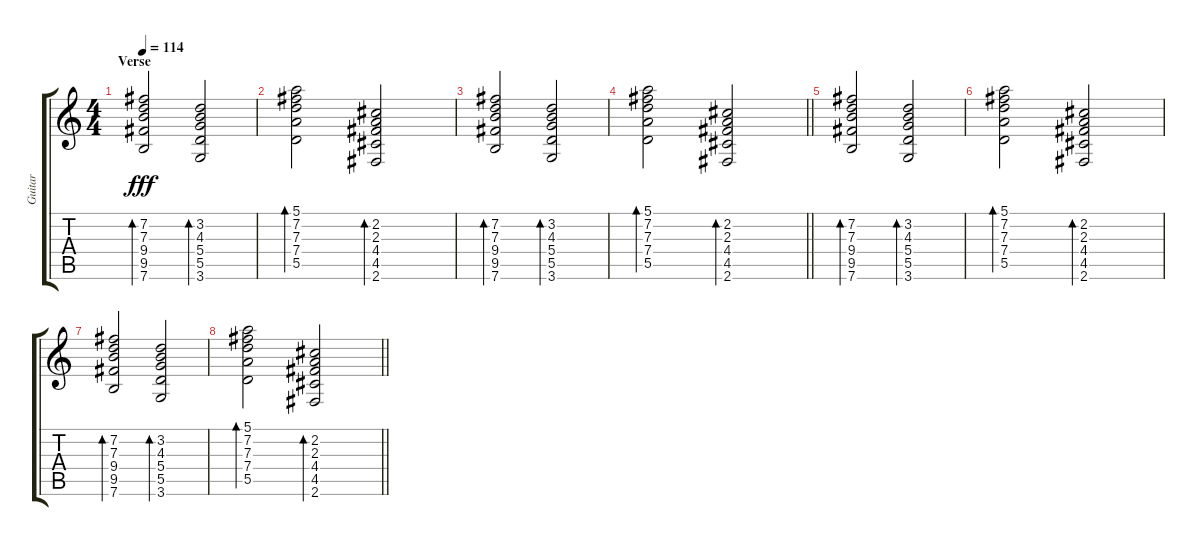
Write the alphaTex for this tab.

\track ("Guitar" "Guitar") {instrument overdrivenguitar}
\staff {score tabs}
\tuning (E4 B3 G3 D3 A2 E2) {hide}
\ts (4 4)
\section ("" "Verse")
\tempo 114
\clef g2
\ks c
(7.2 7.3 9.4 9.5 7.6).2{bd 30 dy fff} (3.2 4.3 5.4 5.5 3.6).2{bd 30} |
(5.1 7.2 7.3 7.4 5.5).2{bd 30} (2.2 2.3 4.4 4.5 2.6).2{bd 30} |
(7.2 7.3 9.4 9.5 7.6).2{bd 30} (3.2 4.3 5.4 5.5 3.6).2{bd 30} |
\barLineRight lightlight
(5.1 7.2 7.3 7.4 5.5).2{bd 30} (2.2 2.3 4.4 4.5 2.6).2{bd 30} |
(7.2 7.3 9.4 9.5 7.6).2{bd 30} (3.2 4.3 5.4 5.5 3.6).2{bd 30} |
(5.1 7.2 7.3 7.4 5.5).2{bd 30} (2.2 2.3 4.4 4.5 2.6).2{bd 30} |
(7.2 7.3 9.4 9.5 7.6).2{bd 30} (3.2 4.3 5.4 5.5 3.6).2{bd 30} |
\barLineRight lightlight
(5.1 7.2 7.3 7.4 5.5).2{bd 30} (2.2 2.3 4.4 4.5 2.6).2{bd 30}
